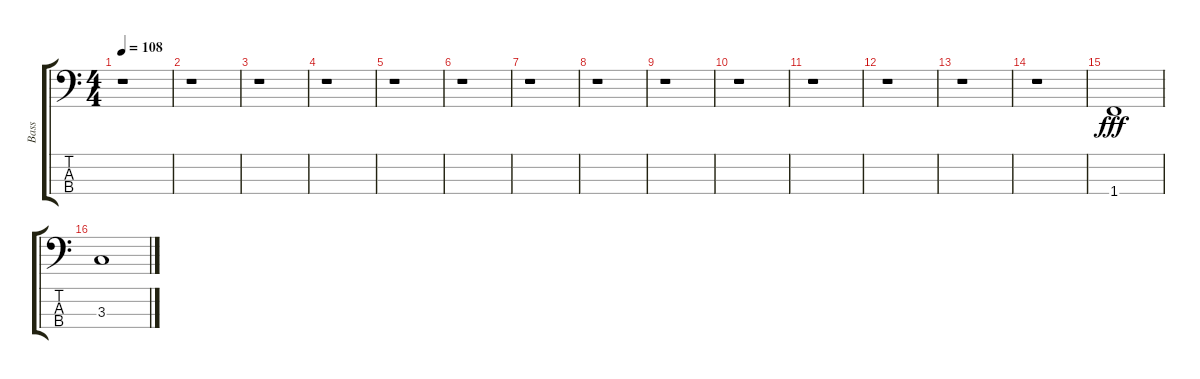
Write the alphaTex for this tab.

\track ("Bass" "Bass") {instrument electricbassfinger}
\staff {score tabs}
\tuning (G2 D2 A1 E1) {hide}
\ts (4 4)
\tempo 108
\clef f4
\ks c
r.1{dy f} |
r.1 |
r.1 |
r.1 |
r.1 |
r.1 |
r.1 |
r.1 |
r.1 |
r.1 |
r.1 |
r.1 |
r.1 |
r.1 |
1.4.1{dy fff} |
3.3.1
